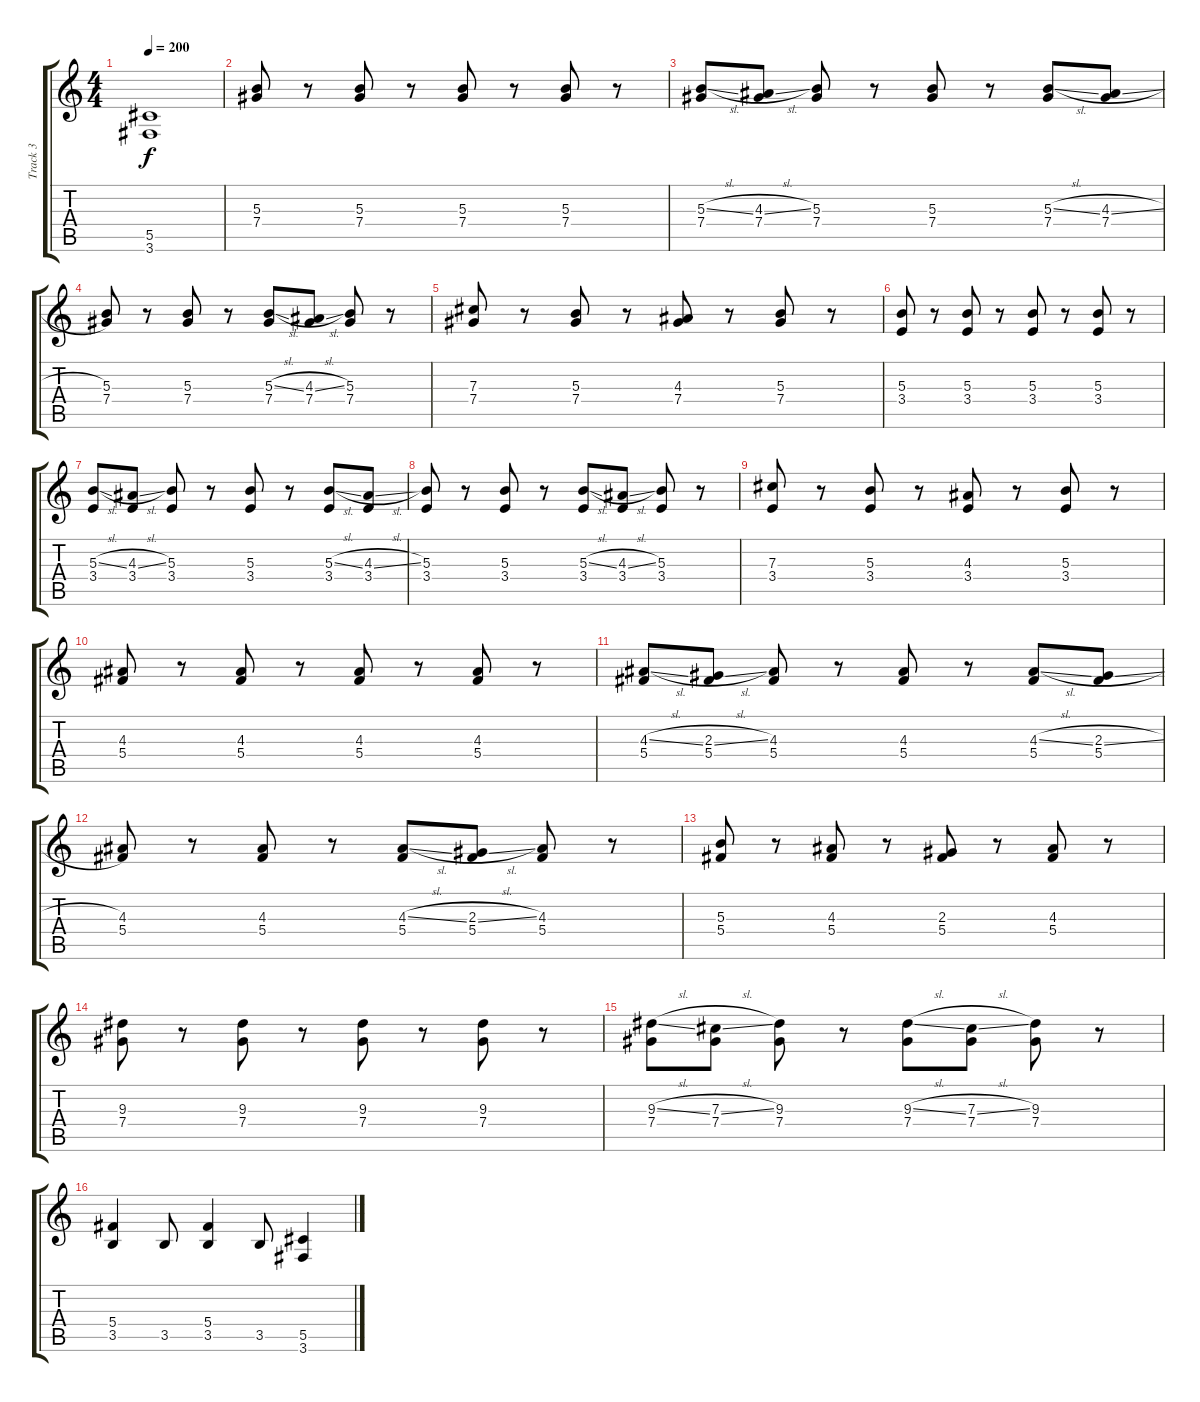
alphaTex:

\track ("Track 3" "Track 3") {instrument overdrivenguitar}
\staff {score tabs}
\tuning (Eb4 Bb3 Gb3 Db3 Ab2 Eb2) {hide}
\ts (4 4)
\tempo 200
\clef g2
\ks c
(5.5{t} 3.6{t}).1{dy f} |
(5.3 7.4).8 r.8 (5.3 7.4).8 r.8 (5.3 7.4).8 r.8 (5.3 7.4).8 r.8 |
(5.3{sl} 7.4).8 (4.3{sl} 7.4).8 (5.3 7.4).8 r.8 (5.3 7.4).8 r.8 (5.3{sl} 7.4).8 (4.3{sl} 7.4).8 |
(5.3 7.4).8 r.8 (5.3 7.4).8 r.8 (5.3{sl} 7.4).8 (4.3{sl} 7.4).8 (5.3 7.4).8 r.8 |
(7.3 7.4).8 r.8 (5.3 7.4).8 r.8 (4.3 7.4).8 r.8 (5.3 7.4).8 r.8 |
(5.3 3.4).8 r.8 (5.3 3.4).8 r.8 (5.3 3.4).8 r.8 (5.3 3.4).8 r.8 |
(5.3{sl} 3.4).8 (4.3{sl} 3.4).8 (5.3 3.4).8 r.8 (5.3 3.4).8 r.8 (5.3{sl} 3.4).8 (4.3{sl} 3.4).8 |
(5.3 3.4).8 r.8 (5.3 3.4).8 r.8 (5.3{sl} 3.4).8 (4.3{sl} 3.4).8 (5.3 3.4).8 r.8 |
(7.3 3.4).8 r.8 (5.3 3.4).8 r.8 (4.3 3.4).8 r.8 (5.3 3.4).8 r.8 |
(4.3 5.4).8 r.8 (4.3 5.4).8 r.8 (4.3 5.4).8 r.8 (4.3 5.4).8 r.8 |
(4.3{sl} 5.4).8 (2.3{sl} 5.4).8 (4.3 5.4).8 r.8 (4.3 5.4).8 r.8 (4.3{sl} 5.4).8 (2.3{sl} 5.4).8 |
(4.3 5.4).8 r.8 (4.3 5.4).8 r.8 (4.3{sl} 5.4).8 (2.3{sl} 5.4).8 (4.3 5.4).8 r.8 |
(5.3 5.4).8 r.8 (4.3 5.4).8 r.8 (2.3 5.4).8 r.8 (4.3 5.4).8 r.8 |
(9.3 7.4).8 r.8 (9.3 7.4).8 r.8 (9.3 7.4).8 r.8 (9.3 7.4).8 r.8 |
(9.3{sl} 7.4).8 (7.3{sl} 7.4).8 (9.3 7.4).8 r.8 (9.3{sl} 7.4).8 (7.3{sl} 7.4).8 (9.3 7.4).8 r.8 |
(5.4 3.5).4 3.5.8 (5.4 3.5).4 3.5.8 (5.5 3.6).4
